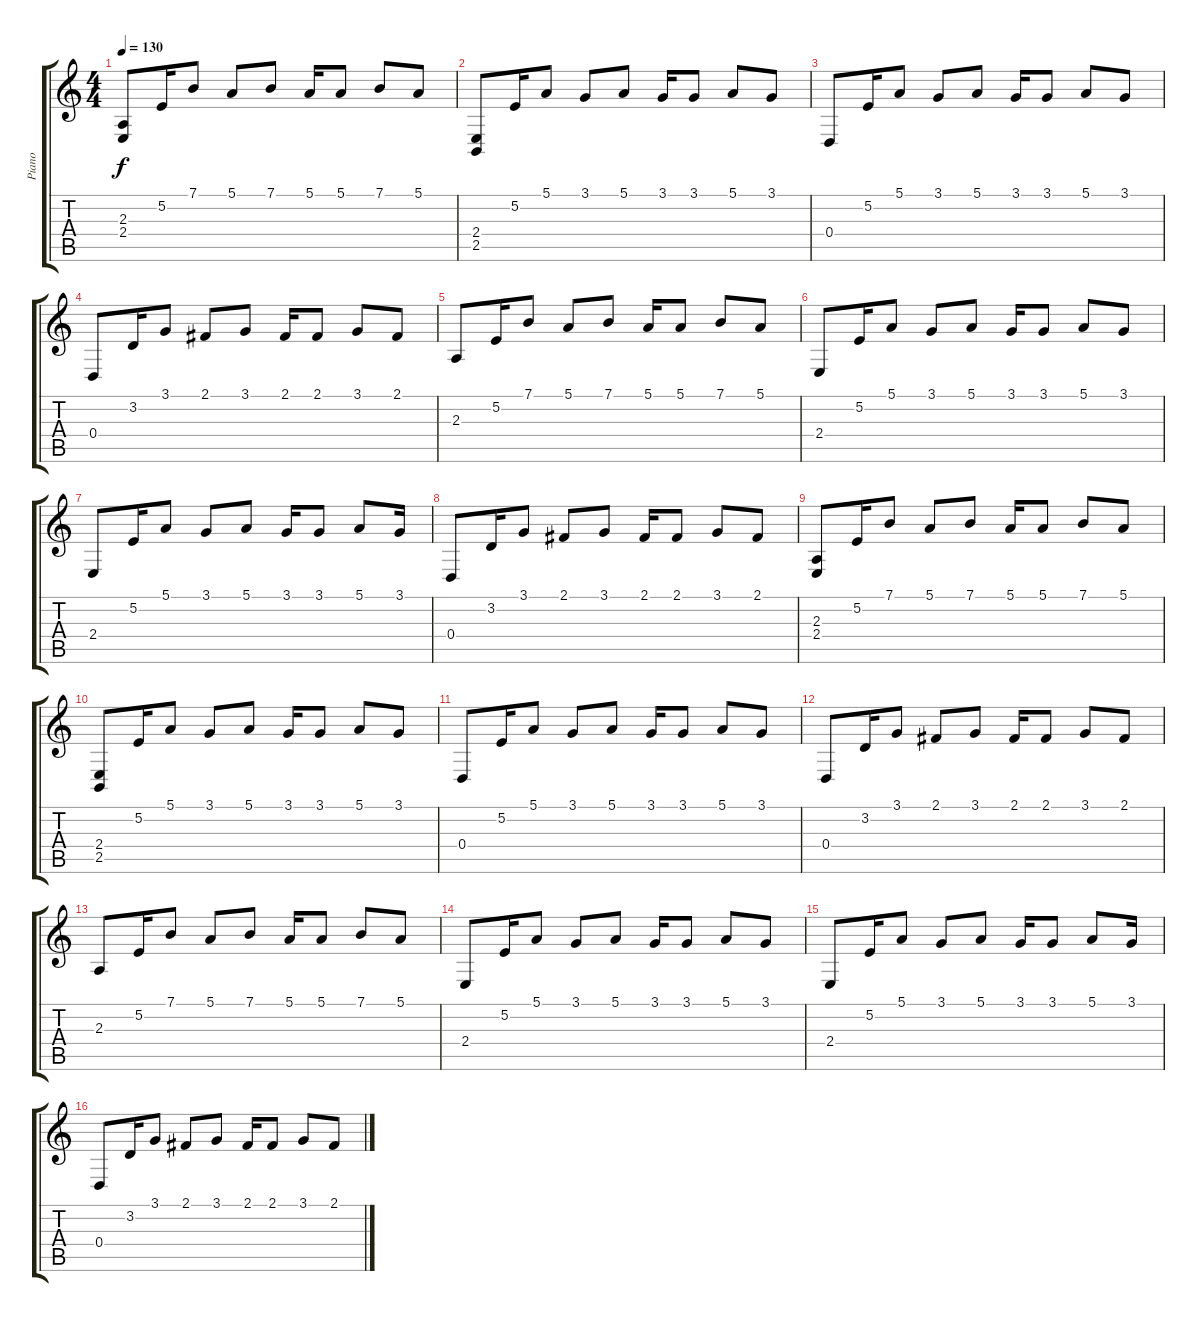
\track ("Piano" "Piano") {instrument brightacousticpiano}
\staff {score tabs}
\tuning (E4 B3 G3 D3 A2 E2) {hide}
\ts (4 4)
\tempo 130
\clef g2
\ks c
(2.3 2.4).8{dy f} 5.2.16 7.1.8 5.1.8 7.1.8 5.1.16 5.1.8 7.1.8 5.1.8 |
(2.4 2.5).8 5.2.16 5.1.8 3.1.8 5.1.8 3.1.16 3.1.8 5.1.8 3.1.8 |
0.4.8 5.2.16 5.1.8 3.1.8 5.1.8 3.1.16 3.1.8 5.1.8 3.1.8 |
0.4.8 3.2.16 3.1.8 2.1.8 3.1.8 2.1.16 2.1.8 3.1.8 2.1.8 |
2.3.8 5.2.16 7.1.8 5.1.8 7.1.8 5.1.16 5.1.8 7.1.8 5.1.8 |
2.4.8 5.2.16 5.1.8 3.1.8 5.1.8 3.1.16 3.1.8 5.1.8 3.1.8 |
2.4.8 5.2.16 5.1.8 3.1.8 5.1.8 3.1.16 3.1.8 5.1.8 3.1.16 |
0.4.8 3.2.16 3.1.8 2.1.8 3.1.8 2.1.16 2.1.8 3.1.8 2.1.8 |
(2.3 2.4).8 5.2.16 7.1.8 5.1.8 7.1.8 5.1.16 5.1.8 7.1.8 5.1.8 |
(2.4 2.5).8 5.2.16 5.1.8 3.1.8 5.1.8 3.1.16 3.1.8 5.1.8 3.1.8 |
0.4.8 5.2.16 5.1.8 3.1.8 5.1.8 3.1.16 3.1.8 5.1.8 3.1.8 |
0.4.8 3.2.16 3.1.8 2.1.8 3.1.8 2.1.16 2.1.8 3.1.8 2.1.8 |
2.3.8 5.2.16 7.1.8 5.1.8 7.1.8 5.1.16 5.1.8 7.1.8 5.1.8 |
2.4.8 5.2.16 5.1.8 3.1.8 5.1.8 3.1.16 3.1.8 5.1.8 3.1.8 |
2.4.8 5.2.16 5.1.8 3.1.8 5.1.8 3.1.16 3.1.8 5.1.8 3.1.16 |
0.4.8 3.2.16 3.1.8 2.1.8 3.1.8 2.1.16 2.1.8 3.1.8 2.1.8
